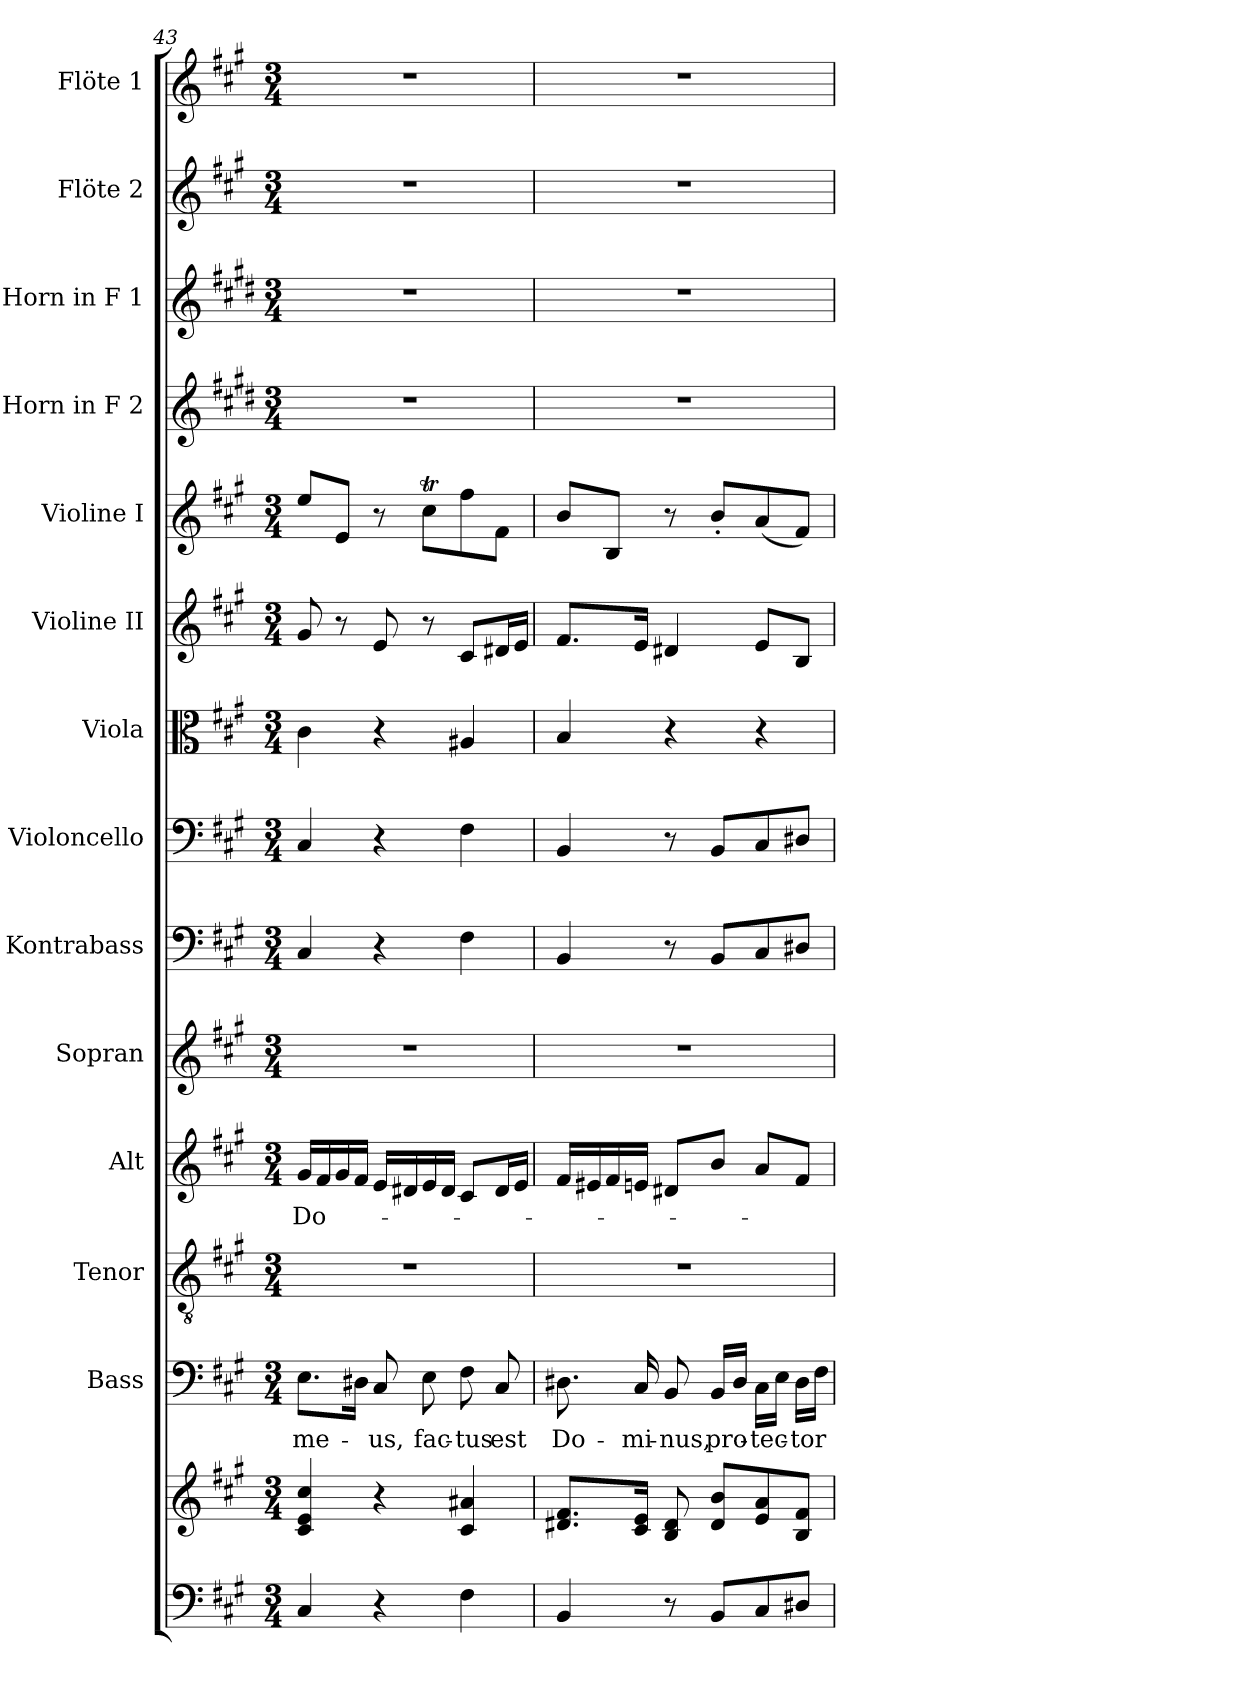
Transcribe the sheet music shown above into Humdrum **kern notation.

**kern	**kern	**kern	**text	**kern	**kern	**text	**kern	**kern	**kern	**kern	**kern	**kern	**kern	**kern	**kern	**kern
*part14	*part14	*part13	*part13	*part12	*part11	*part11	*part10	*part9	*part8	*part7	*part6	*part5	*part4	*part3	*part2	*part1
*staff15	*staff14	*staff13	*staff13	*staff12	*staff11	*staff11	*staff10	*staff9	*staff8	*staff7	*staff6	*staff5	*staff4	*staff3	*staff2	*staff1
*	*	*I"Bass	*	*I"Tenor	*I"Alt	*	*I"Sopran	*I"Kontrabass	*I"Violoncello	*I"Viola	*I"Violine II	*I"Violine I	*I"Horn in F 2	*I"Horn in F 1	*I"Flöte 2	*I"Flöte 1
*	*	*I'B.	*	*I'T.	*I'A.	*	*I'S.	*I'Kb.	*I'Vc.	*I'Vla.	*I'Vl. II	*I'Vl. I	*	*	*I'Fl. 2	*I'Fl. 1
*clefF4	*clefG2	*clefF4	*	*clefGv2	*clefG2	*	*clefG2	*clefF4	*clefF4	*clefC3	*clefG2	*clefG2	*clefG2	*clefG2	*clefG2	*clefG2
*	*	*	*	*	*	*	*	*ITrd7c12	*	*	*	*	*ITrd4c7	*ITrd4c7	*	*
*k[f#c#g#]	*k[f#c#g#]	*k[f#c#g#]	*	*k[f#c#g#]	*k[f#c#g#]	*	*k[f#c#g#]	*k[f#c#g#]	*k[f#c#g#]	*k[f#c#g#]	*k[f#c#g#]	*k[f#c#g#]	*k[f#c#g#]	*k[f#c#g#]	*k[f#c#g#]	*k[f#c#g#]
*A:	*A:	*A:	*	*A:	*A:	*	*A:	*A:	*A:	*A:	*A:	*A:	*A:	*A:	*A:	*A:
*M3/4	*M3/4	*M3/4	*	*M3/4	*M3/4	*	*M3/4	*M3/4	*M3/4	*M3/4	*M3/4	*M3/4	*M3/4	*M3/4	*M3/4	*M3/4
=43	=43	=43	=43	=43	=43	=43	=43	=43	=43	=43	=43	=43	=43	=43	=43	=43
!	!	!	!LO:LY:b	!	!	!LO:LY:b	!	!	!	!	!	!	!	!	!	!
4C#/	4c#/ 4e/ 4cc#/	8.E\L	me-	2.r	16g#/LL	Do-	2.r	4CC#/	4C#/	4c#\	8g#/	8ee/L	2.r	2.r	2.r	2.r
.	.	.	.	.	16f#/	.	.	.	.	.	.	.	.	.	.	.
.	.	.	.	.	16g#/	.	.	.	.	.	8r	8e/J	.	.	.	.
.	.	16D#X\Jk	.	.	16f#/JJ	.	.	.	.	.	.	.	.	.	.	.
!	!	!	!LO:LY:b	!	!	!	!	!	!	!	!	!	!	!	!	!
4r	4r	8C#/	-us,	.	16e/LL	.	.	4r	4r	4r	8e/	8r	.	.	.	.
.	.	.	.	.	16d#X/	.	.	.	.	.	.	.	.	.	.	.
!	!	!	!LO:LY:b	!	!	!	!	!	!	!	!	!	!	!	!	!
.	.	8E\	fac-	.	16e/	.	.	.	.	.	8r	8cc#t\L	.	.	.	.
.	.	.	.	.	16d#/JJ	.	.	.	.	.	.	.	.	.	.	.
!	!	!	!LO:LY:b	!	!	!	!	!	!	!	!	!	!	!	!	!
4F#\	4c#/ 4a#X/	8F#\	-tus	.	8c#/L	.	.	4FF#\	4F#\	4A#X/	8c#/L	8ff#\	.	.	.	.
!	!	!	!LO:LY:b	!	!	!	!	!	!	!	!	!	!	!	!	!
.	.	8C#/	est	.	16d#/L	.	.	.	.	.	16d#X/L	8f#\J	.	.	.	.
.	.	.	.	.	16e/JJ	.	.	.	.	.	16e/JJ	.	.	.	.	.
!!LO:PB:g=z
=44	=44	=44	=44	=44	=44	=44	=44	=44	=44	=44	=44	=44	=44	=44	=44	=44
!	!	!	!LO:LY:b	!	!	!	!	!	!	!	!	!	!	!	!	!
4BB/	8.d#X/ 8.f#/L	8.D#X\	Do-	2.r	16f#/LL	.	2.r	4BBB/	4BB/	4B/	8.f#/L	8b/L	2.r	2.r	2.r	2.r
.	.	.	.	.	16e#X/	.	.	.	.	.	.	.	.	.	.	.
.	.	.	.	.	16f#/	.	.	.	.	.	.	8B/J	.	.	.	.
!	!	!	!LO:LY:b	!	!	!	!	!	!	!	!	!	!	!	!	!
.	16c#/ 16e/Jk	16C#/	-mi-	.	16en/JJ	.	.	.	.	.	16e/Jk	.	.	.	.	.
!	!	!	!LO:LY:b	!	!	!	!	!	!	!	!	!	!	!	!	!
8r	8B/ 8d#/	8BB/	-nus,	.	8d#X/L	.	.	8r	8r	4r	4d#X/	8r	.	.	.	.
!	!	!	!LO:LY:b	!	!	!	!	!	!	!	!	!	!	!	!	!
8BB/L	8d#/ 8b/L	16BB/LL	pro-	.	8b/J	.	.	8BBB/L	8BB/L	.	.	8b'</L	.	.	.	.
.	.	16D#/JJ	.	.	.	.	.	.	.	.	.	.	.	.	.	.
!	!	!	!LO:LY:b	!	!	!	!	!	!	!	!	!	!	!	!	!
8C#/	8e/ 8a/	16C#\LL	-tec-	.	8a/L	.	.	8CC#/	8C#/	4r	8e/L	(<8a/	.	.	.	.
.	.	16E\JJ	.	.	.	.	.	.	.	.	.	.	.	.	.	.
!	!	!	!LO:LY:b	!	!	!	!	!	!	!	!	!	!	!	!	!
8D#X/J	8B/ 8f#/J	16D#\LL	-tor	.	8f#/J	.	.	8DD#X/J	8D#X/J	.	8B/J	8f#/J)	.	.	.	.
.	.	16F#\JJ	.	.	.	.	.	.	.	.	.	.	.	.	.	.
=	=	=	=	=	=	=	=	=	=	=	=	=	=	=	=	=
*-	*-	*-	*-	*-	*-	*-	*-	*-	*-	*-	*-	*-	*-	*-	*-	*-
